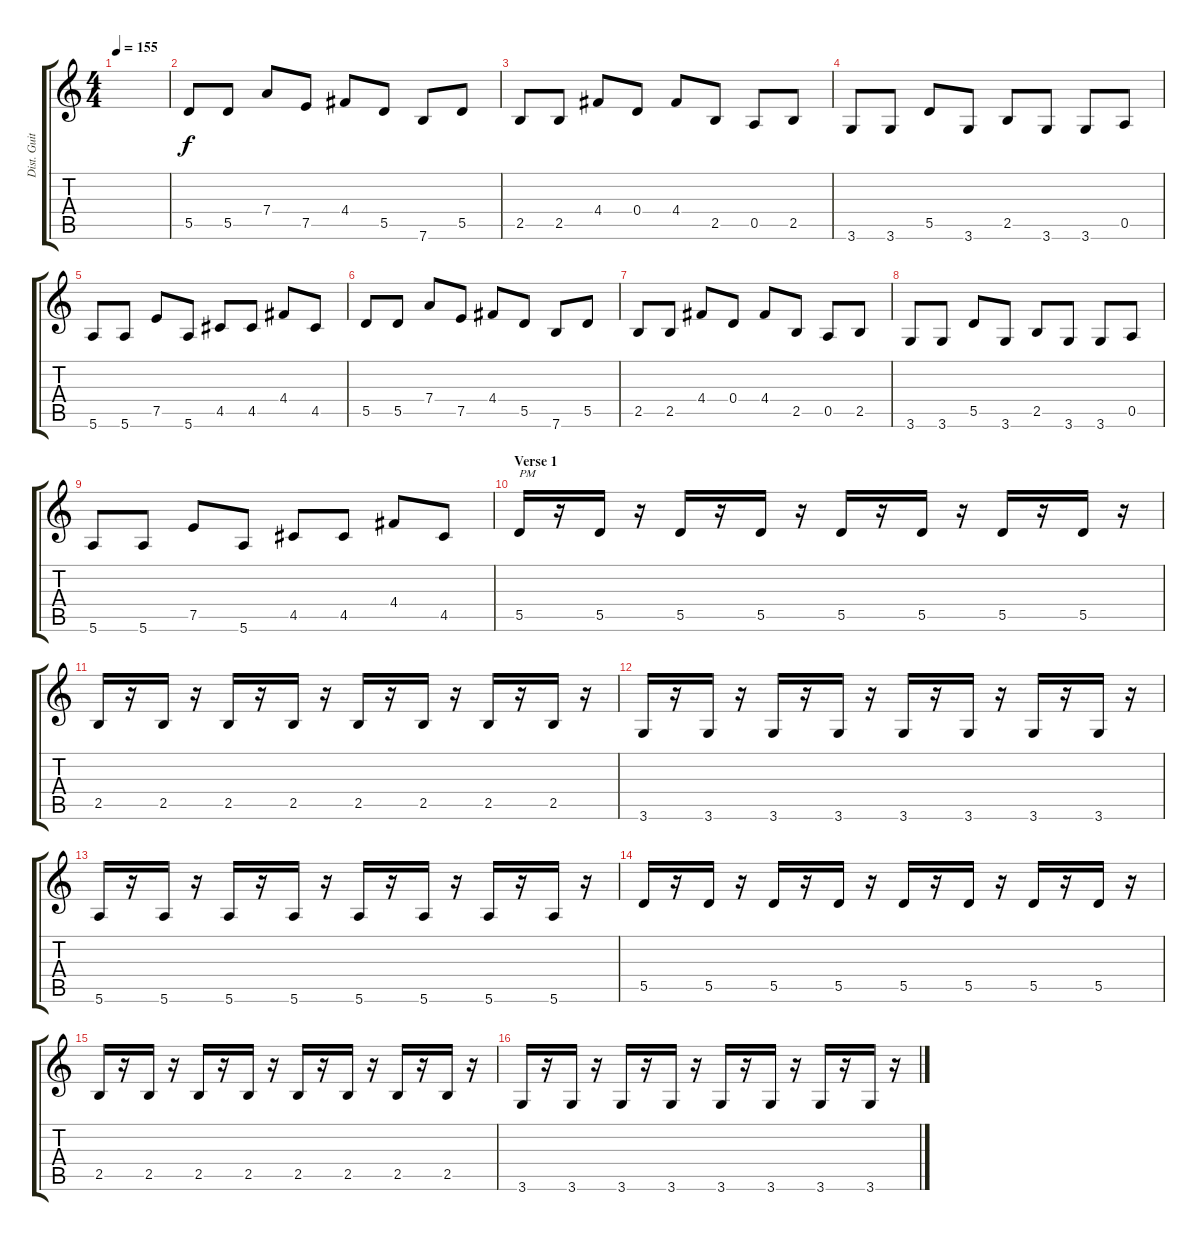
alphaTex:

\track ("Dist. Guitar Lead" "Dist. Guit") {instrument distortionguitar}
\staff {score tabs}
\tuning (E4 B3 G3 D3 A2 E2) {hide}
\ts (4 4)
\tempo 155
\clef g2
\ks c
|
5.5.8 5.5.8 7.4.8 7.5.8 4.4.8 5.5.8 7.6.8 5.5.8 |
2.5.8 2.5.8 4.4.8 0.4.8 4.4.8 2.5.8 0.5.8 2.5.8 |
3.6.8 3.6.8 5.5.8 3.6.8 2.5.8 3.6.8 3.6.8 0.5.8 |
5.6.8 5.6.8 7.5.8 5.6.8 4.5.8 4.5.8 4.4.8 4.5.8 |
5.5.8 5.5.8 7.4.8 7.5.8 4.4.8 5.5.8 7.6.8 5.5.8 |
2.5.8 2.5.8 4.4.8 0.4.8 4.4.8 2.5.8 0.5.8 2.5.8 |
3.6.8 3.6.8 5.5.8 3.6.8 2.5.8 3.6.8 3.6.8 0.5.8 |
5.6.8 5.6.8 7.5.8 5.6.8 4.5.8 4.5.8 4.4.8 4.5.8 |
\section ("" "Verse 1")
5.5.16{txt "PM"} r.16 5.5.16 r.16 5.5.16 r.16 5.5.16 r.16 5.5.16 r.16 5.5.16 r.16 5.5.16 r.16 5.5.16 r.16 |
2.5.16 r.16 2.5.16 r.16 2.5.16 r.16 2.5.16 r.16 2.5.16 r.16 2.5.16 r.16 2.5.16 r.16 2.5.16 r.16 |
3.6.16 r.16 3.6.16 r.16 3.6.16 r.16 3.6.16 r.16 3.6.16 r.16 3.6.16 r.16 3.6.16 r.16 3.6.16 r.16 |
5.6.16 r.16 5.6.16 r.16 5.6.16 r.16 5.6.16 r.16 5.6.16 r.16 5.6.16 r.16 5.6.16 r.16 5.6.16 r.16 |
5.5.16 r.16 5.5.16 r.16 5.5.16 r.16 5.5.16 r.16 5.5.16 r.16 5.5.16 r.16 5.5.16 r.16 5.5.16 r.16 |
2.5.16 r.16 2.5.16 r.16 2.5.16 r.16 2.5.16 r.16 2.5.16 r.16 2.5.16 r.16 2.5.16 r.16 2.5.16 r.16 |
3.6.16 r.16 3.6.16 r.16 3.6.16 r.16 3.6.16 r.16 3.6.16 r.16 3.6.16 r.16 3.6.16 r.16 3.6.16 r.16
